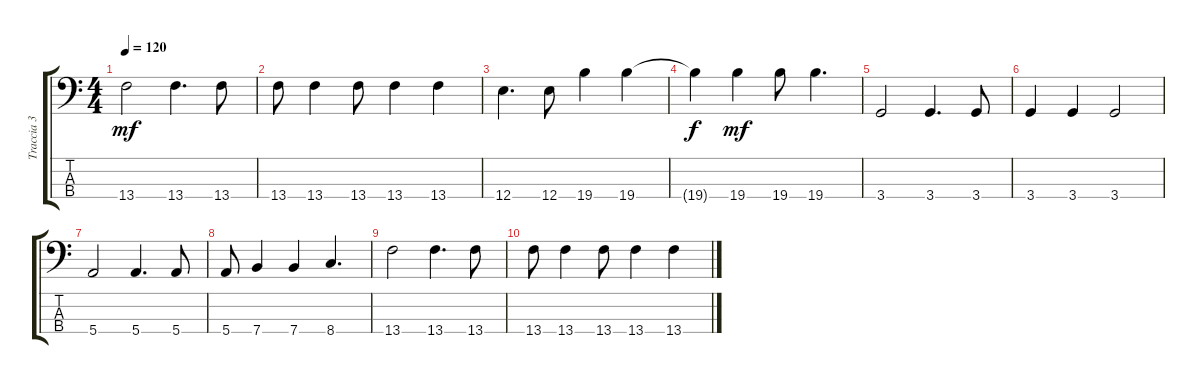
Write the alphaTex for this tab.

\track ("Traccia 3" "Traccia 3") {instrument electricbassfinger}
\staff {score tabs}
\tuning (G2 D2 A1 E1) {hide}
\ts (4 4)
\tempo 120
\clef f4
\ks c
13.4.2{dy mf} 13.4.4{d} 13.4.8 |
13.4.8 13.4.4 13.4.8 13.4.4 13.4.4 |
12.4.4{d} 12.4.8 19.4.4 19.4.4 |
19.4{t}.4{dy f} 19.4.4{dy mf} 19.4.8 19.4.4{d} |
3.4.2 3.4.4{d} 3.4.8 |
3.4.4 3.4.4 3.4.2 |
5.4.2 5.4.4{d} 5.4.8 |
5.4.8 7.4.4 7.4.4 8.4.4{d} |
13.4.2 13.4.4{d} 13.4.8 |
13.4.8 13.4.4 13.4.8 13.4.4 13.4.4
